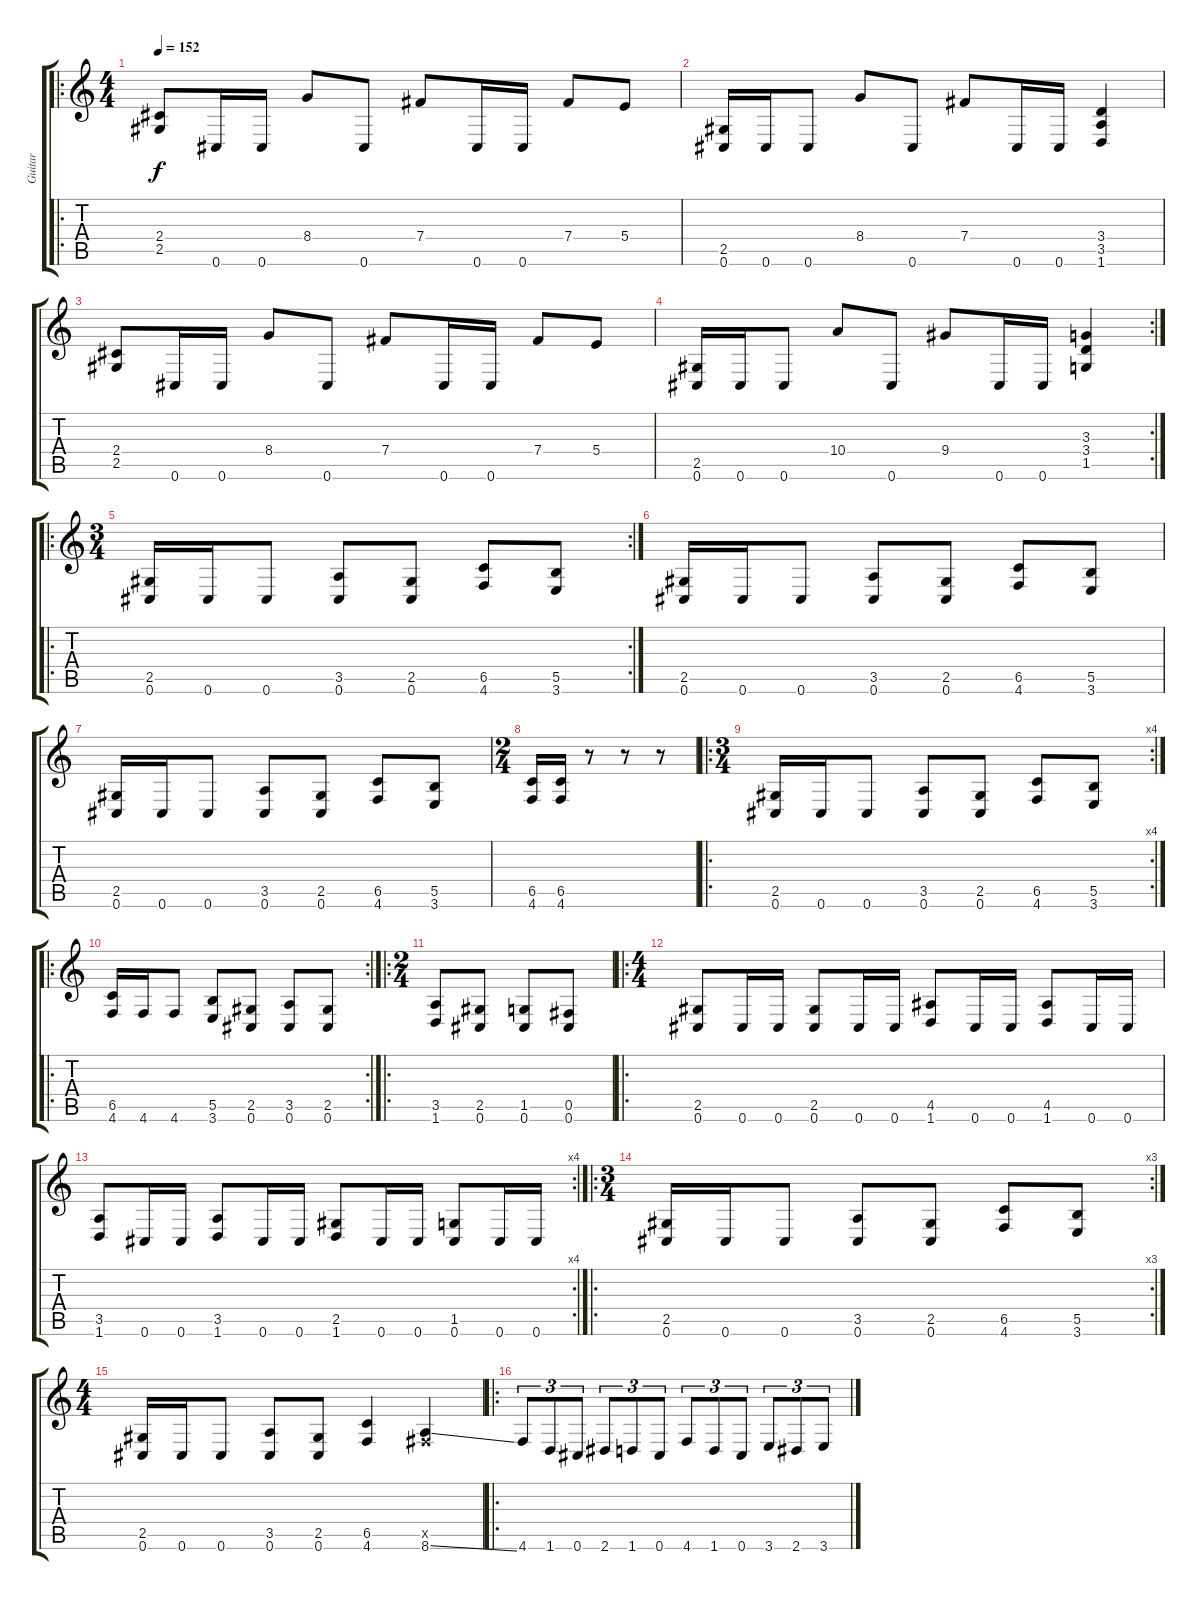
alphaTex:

\track ("Guitar" "Guitar") {instrument overdrivenguitar}
\staff {score tabs}
\tuning (Db4 Ab3 E3 B2 Gb2 Db2) {hide}
\ro
\ts (4 4)
\tempo 152
\clef g2
\ks c
(2.4 2.5).8{dy f instrument overdrivenguitar} 0.6.16 0.6.16 8.4.8 0.6.8 7.4.8 0.6.16 0.6.16 7.4.8 5.4.8 |
(2.5 0.6).16 0.6.16 0.6.8 8.4.8 0.6.8 7.4.8 0.6.16 0.6.16 (3.4 3.5 1.6).4 |
(2.4 2.5).8 0.6.16 0.6.16 8.4.8 0.6.8 7.4.8 0.6.16 0.6.16 7.4.8 5.4.8 |
\rc 2
(2.5 0.6).16 0.6.16 0.6.8 10.4.8 0.6.8 9.4.8 0.6.16 0.6.16 (3.3 3.4 1.5).4 |
\ro
\rc 2
\ts (3 4)
(2.5 0.6).16 0.6.16 0.6.8 (3.5 0.6).8 (2.5 0.6).8 (6.5 4.6).8 (5.5 3.6).8 |
(2.5 0.6).16 0.6.16 0.6.8 (3.5 0.6).8 (2.5 0.6).8 (6.5 4.6).8 (5.5 3.6).8 |
(2.5 0.6).16 0.6.16 0.6.8 (3.5 0.6).8 (2.5 0.6).8 (6.5 4.6).8 (5.5 3.6).8 |
\ts (2 4)
(6.5 4.6).16 (6.5 4.6).16 r.8 r.8 r.8 |
\ro
\rc 4
\ts (3 4)
(2.5 0.6).16 0.6.16 0.6.8 (3.5 0.6).8 (2.5 0.6).8 (6.5 4.6).8 (5.5 3.6).8 |
\ro
\rc 2
(6.5 4.6).16 4.6.16 4.6.8 (5.5 3.6).8 (2.5 0.6).8 (3.5 0.6).8 (2.5 0.6).8 |
\ro
\ts (2 4)
(3.5 1.6).8 (2.5 0.6).8 (1.5 0.6).8 (0.5 0.6).8 |
\ro
\ts (4 4)
(2.5 0.6).8 0.6.16 0.6.16 (2.5 0.6).8 0.6.16 0.6.16 (4.5 1.6).8 0.6.16 0.6.16 (4.5 1.6).8 0.6.16 0.6.16 |
\rc 4
(3.5 1.6).8 0.6.16 0.6.16 (3.5 1.6).8 0.6.16 0.6.16 (2.5 1.6).8 0.6.16 0.6.16 (1.5 0.6).8 0.6.16 0.6.16 |
\ro
\rc 3
\ts (3 4)
(2.5 0.6).16 0.6.16 0.6.8 (3.5 0.6).8 (2.5 0.6).8 (6.5 4.6).8 (5.5 3.6).8 |
\ts (4 4)
(2.5 0.6).16 0.6.16 0.6.8 (3.5 0.6).8 (2.5 0.6).8 (6.5 4.6).4 (0.5{x} 8.6{ss}).4 |
\ro
4.6.8{tu (3 2)} 1.6.8{tu (3 2)} 0.6.8{tu (3 2)} 2.6.8{tu (3 2)} 1.6.8{tu (3 2)} 0.6.8{tu (3 2)} 4.6.8{tu (3 2)} 1.6.8{tu (3 2)} 0.6.8{tu (3 2)} 3.6.8{tu (3 2)} 2.6.8{tu (3 2)} 3.6.8{tu (3 2)}
